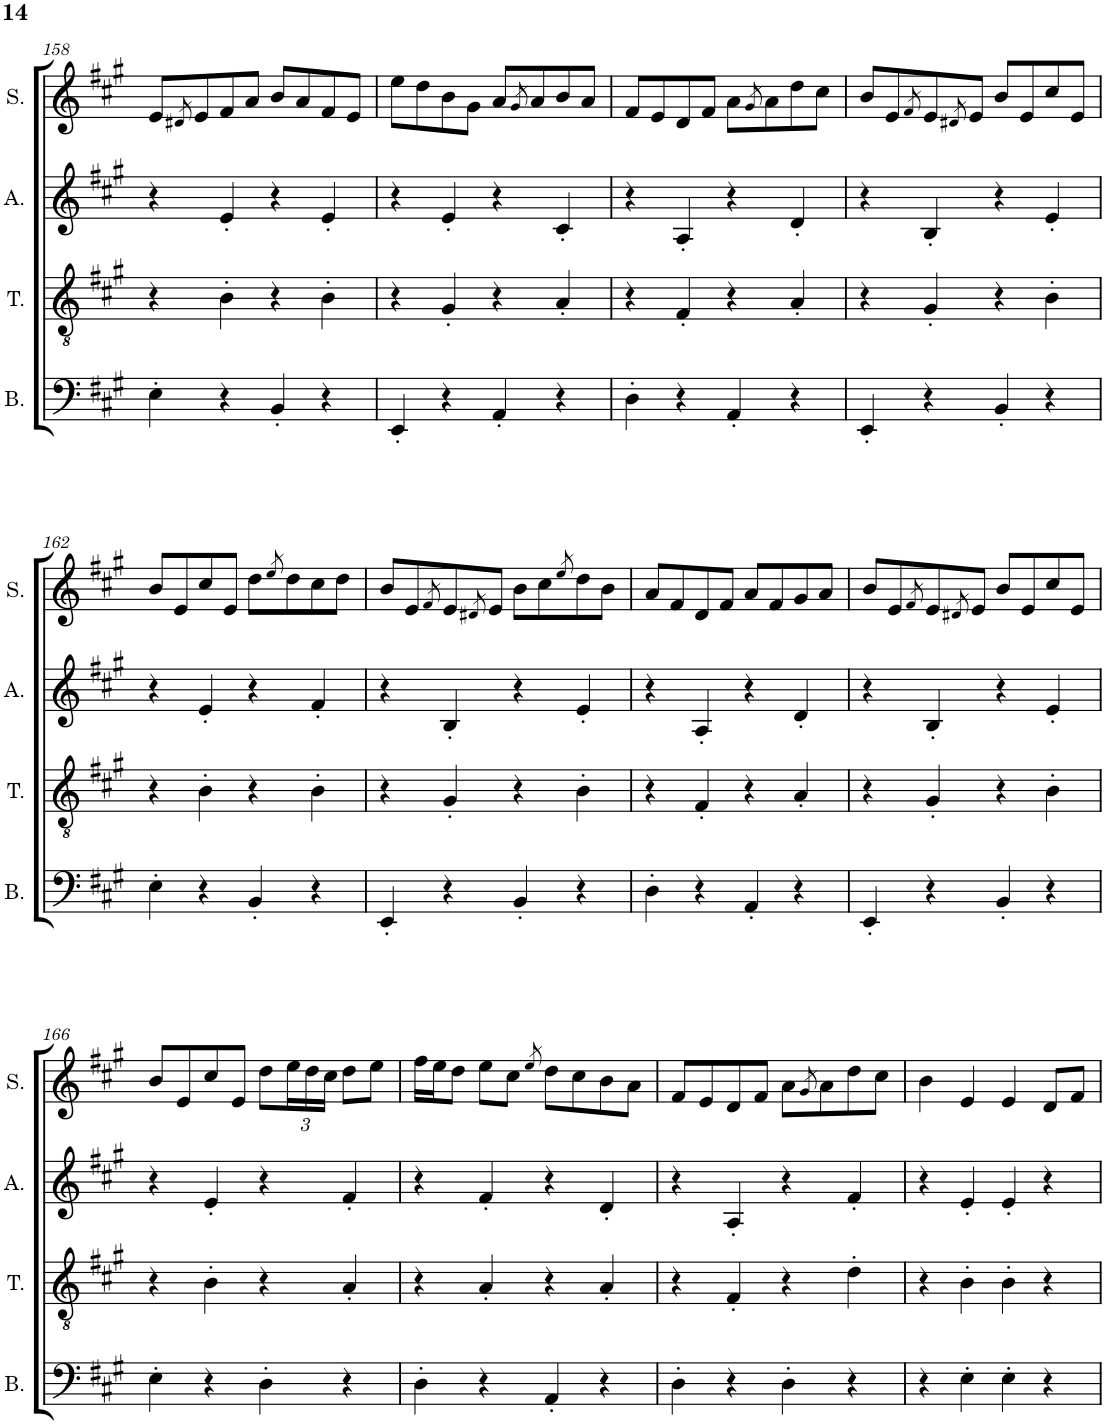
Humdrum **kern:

**kern	**kern	**kern	**kern
*part4	*part3	*part2	*part1
*staff4	*staff3	*staff2	*staff1
*I"Bass	*I"Tenor	*I"Alto	*I"Soprano
*I'B.	*I'T.	*I'A.	*I'S.
!!LO:PB:g=z
*clefF4	*clefGv2	*clefG2	*clefG2
*k[f#c#g#]	*k[f#c#g#]	*k[f#c#g#]	*k[f#c#g#]
*M4/4	*M4/4	*M4/4	*M4/4
=158	=158	=158	=158
4E'\	4r	4r	8e/L
.	.	.	8qd#X/
.	.	.	8e/
4r	4B'\	4e'/	8f#/
.	.	.	8a/J
4BB'/	4r	4r	8b/L
.	.	.	8a/
4r	4B'\	4e'/	8f#/
.	.	.	8e/J
=159	=159	=159	=159
4EE'/	4r	4r	8ee\L
.	.	.	8dd\
4r	4G#'/	4e'/	8b\
.	.	.	8g#\J
4AA'/	4r	4r	8a/L
.	.	.	8qg#/
.	.	.	8a/
4r	4A'/	4c#'/	8b/
.	.	.	8a/J
=160	=160	=160	=160
4D'\	4r	4r	8f#/L
.	.	.	8e/
4r	4F#'/	4A'/	8d/
.	.	.	8f#/J
4AA'/	4r	4r	8a\L
.	.	.	8qg#/
.	.	.	8a\
4r	4A'/	4d'/	8dd\
.	.	.	8cc#\J
=161	=161	=161	=161
4EE'/	4r	4r	8b/L
.	.	.	8e/
.	.	.	8qf#/
4r	4G#'/	4B'/	8e/
.	.	.	8qd#X/
.	.	.	8e/J
4BB'/	4r	4r	8b/L
.	.	.	8e/
4r	4B'\	4e'/	8cc#/
.	.	.	8e/J
!!LO:LB:g=z
=162	=162	=162	=162
4E'\	4r	4r	8b/L
.	.	.	8e/
4r	4B'\	4e'/	8cc#/
.	.	.	8e/J
4BB'/	4r	4r	8dd\L
.	.	.	8qee/
.	.	.	8dd\
4r	4B'\	4f#'/	8cc#\
.	.	.	8dd\J
=163	=163	=163	=163
4EE'/	4r	4r	8b/L
.	.	.	8e/
.	.	.	8qf#/
4r	4G#'/	4B'/	8e/
.	.	.	8qd#X/
.	.	.	8e/J
4BB'/	4r	4r	8b\L
.	.	.	8cc#\
.	.	.	8qee/
4r	4B'\	4e'/	8dd\
.	.	.	8b\J
=164	=164	=164	=164
4D'\	4r	4r	8a/L
.	.	.	8f#/
4r	4F#'/	4A'/	8d/
.	.	.	8f#/J
4AA'/	4r	4r	8a/L
.	.	.	8f#/
4r	4A'/	4d'/	8g#/
.	.	.	8a/J
=165	=165	=165	=165
4EE'/	4r	4r	8b/L
.	.	.	8e/
.	.	.	8qf#/
4r	4G#'/	4B'/	8e/
.	.	.	8qd#X/
.	.	.	8e/J
4BB'/	4r	4r	8b/L
.	.	.	8e/
4r	4B'\	4e'/	8cc#/
.	.	.	8e/J
!!LO:LB:g=z
=166	=166	=166	=166
4E'\	4r	4r	8b/L
.	.	.	8e/
4r	4B'\	4e'/	8cc#/
.	.	.	8e/J
4D'\	4r	4r	8dd\L
*	*	*	*Xbrackettup
.	.	.	24ee\L
.	.	.	24dd\
.	.	.	24cc#\JJ
4r	4A'/	4f#'/	8dd\L
.	.	.	8ee\J
=167	=167	=167	=167
4D'\	4r	4r	16ff#\LL
.	.	.	16ee\J
.	.	.	8dd\J
4r	4A'/	4f#'/	8ee\L
.	.	.	8cc#\J
.	.	.	8qee/
4AA'/	4r	4r	8dd\L
.	.	.	8cc#\
4r	4A'/	4d'/	8b\
.	.	.	8a\J
=168	=168	=168	=168
4D'\	4r	4r	8f#/L
.	.	.	8e/
4r	4F#'/	4A'/	8d/
.	.	.	8f#/J
4D'\	4r	4r	8a\L
.	.	.	8qg#/
.	.	.	8a\
4r	4d'\	4f#'/	8dd\
.	.	.	8cc#\J
=169	=169	=169	=169
4r	4r	4r	4b\
4E'\	4B'\	4e'/	4e/
4E'\	4B'\	4e'/	4e/
4r	4r	4r	8d/L
.	.	.	8f#/J
=	=	=	=
*-	*-	*-	*-
